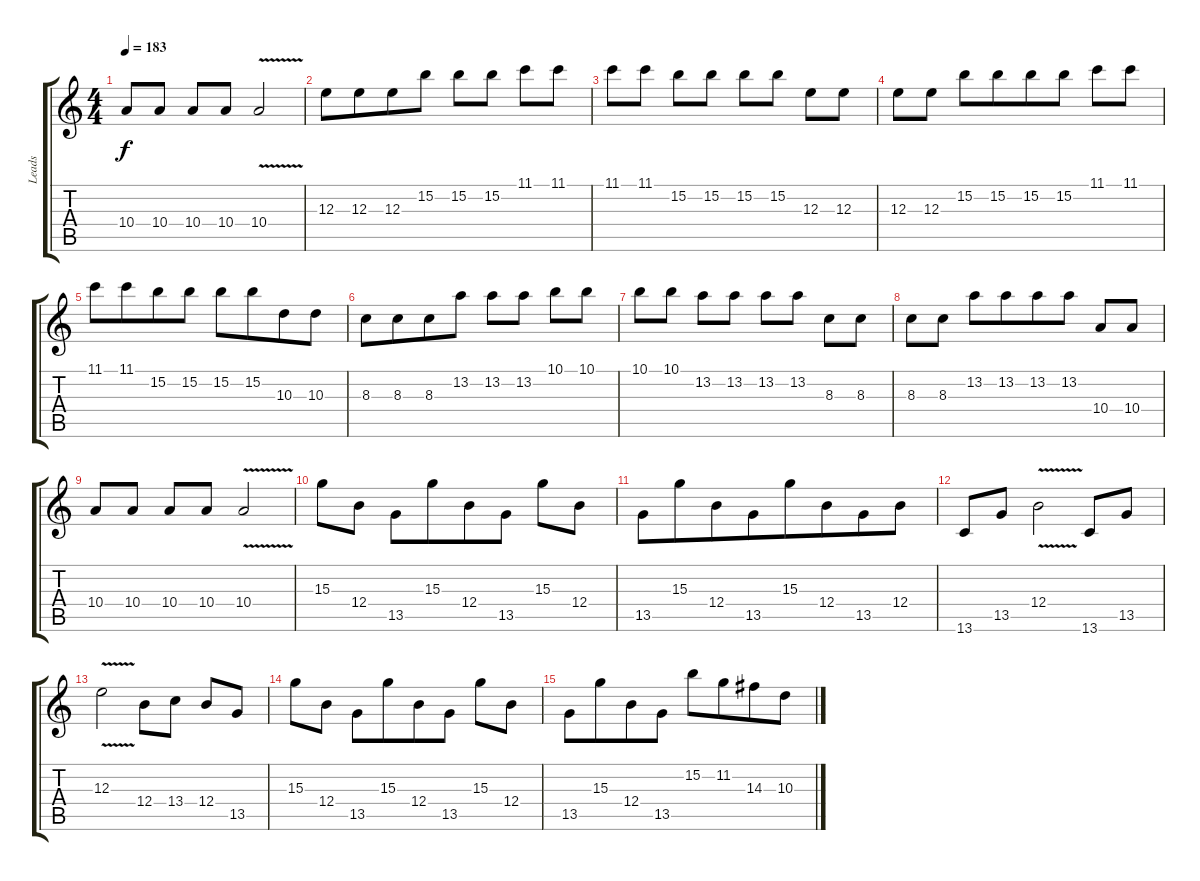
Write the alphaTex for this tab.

\track ("Leads" "Leads") {instrument distortionguitar}
\staff {score tabs}
\tuning (Db4 Ab3 E3 B2 Gb2 B1) {hide}
\ts (4 4)
\tempo 183
\clef g2
\ks c
10.4.8{dy f} 10.4.8 10.4.8{beam merge} 10.4.8{beam merge} 10.4{v}.2 |
12.3.8{beam merge} 12.3.8{beam merge} 12.3.8 15.2.8 15.2.8 15.2.8 11.1.8 11.1.8 |
11.1.8 11.1.8 15.2.8 15.2.8 15.2.8{beam merge} 15.2.8 12.3.8{beam merge} 12.3.8 |
12.3.8{beam merge} 12.3.8 15.2.8{beam merge} 15.2.8{beam merge} 15.2.8 15.2.8 11.1.8 11.1.8 |
11.1.8{beam merge} 11.1.8{beam merge} 15.2.8{beam merge} 15.2.8 15.2.8 15.2.8{beam merge} 10.3.8 10.3.8 |
8.3.8{beam merge} 8.3.8{beam merge} 8.3.8 13.2.8 13.2.8 13.2.8 10.1.8 10.1.8 |
10.1.8 10.1.8 13.2.8 13.2.8 13.2.8{beam merge} 13.2.8 8.3.8{beam merge} 8.3.8 |
8.3.8{beam merge} 8.3.8 13.2.8{beam merge} 13.2.8{beam merge} 13.2.8 13.2.8 10.4.8{beam merge} 10.4.8 |
10.4.8 10.4.8 10.4.8{beam merge} 10.4.8{beam merge} 10.4{v}.2 |
15.3.8{beam merge} 12.4.8 13.5.8 15.3.8{beam merge} 12.4.8 13.5.8 15.3.8{beam merge} 12.4.8 |
13.5.8{beam merge} 15.3.8{beam merge} 12.4.8 13.5.8{beam merge} 15.3.8{beam merge} 12.4.8{beam merge} 13.5.8 12.4.8 |
13.6.8 13.5.8 12.4{v}.2 13.6.8{beam merge} 13.5.8 |
12.3{v}.2{beam merge} 12.4.8 13.4.8 12.4.8 13.5.8 |
15.3.8{beam merge} 12.4.8 13.5.8 15.3.8{beam merge} 12.4.8 13.5.8 15.3.8{beam merge} 12.4.8 |
13.5.8{beam merge} 15.3.8{beam merge} 12.4.8 13.5.8 15.2.8 11.2.8{beam merge} 14.3.8{beam merge} 10.3.8
